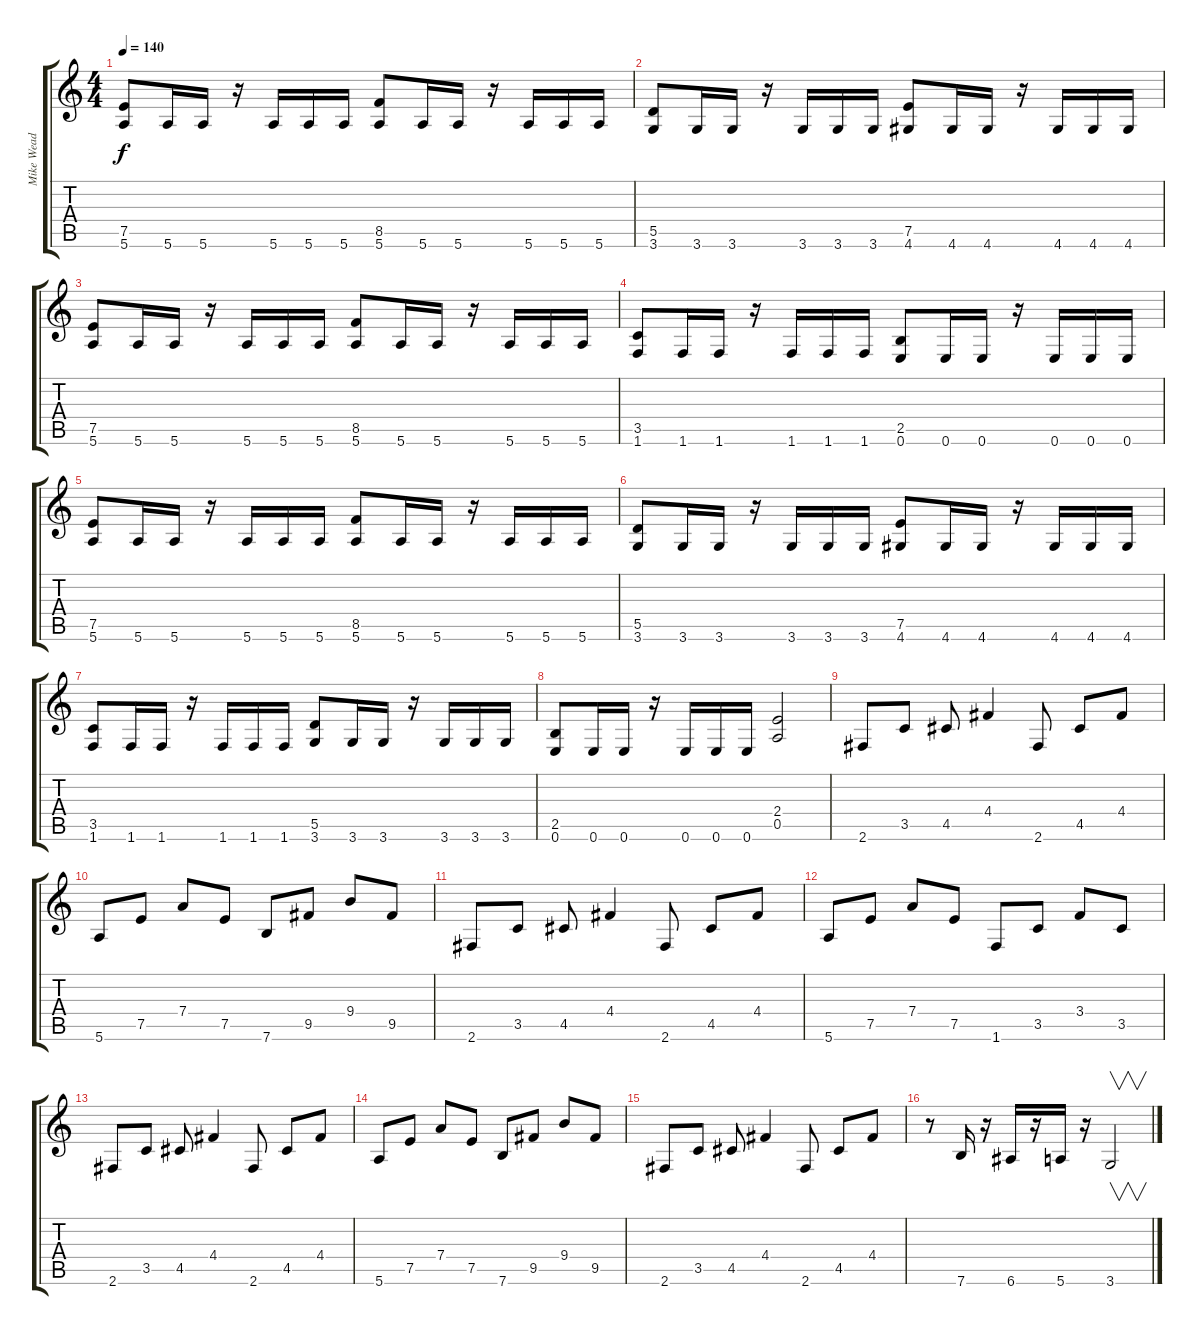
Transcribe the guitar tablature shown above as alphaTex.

\track ("Mike Wead" "Mike Wead") {instrument distortionguitar}
\staff {score tabs}
\tuning (E4 B3 G3 D3 A2 E2) {hide}
\ts (4 4)
\tempo 140
\clef g2
\ks c
(7.5 5.6).8{dy f instrument distortionguitar} 5.6.16 5.6.16 r.16 5.6.16 5.6.16 5.6.16 (8.5 5.6).8 5.6.16 5.6.16 r.16 5.6.16 5.6.16 5.6.16 |
(5.5 3.6).8 3.6.16 3.6.16 r.16 3.6.16 3.6.16 3.6.16 (7.5 4.6).8 4.6.16 4.6.16 r.16 4.6.16 4.6.16 4.6.16 |
(7.5 5.6).8 5.6.16 5.6.16 r.16 5.6.16 5.6.16 5.6.16 (8.5 5.6).8 5.6.16 5.6.16 r.16 5.6.16 5.6.16 5.6.16 |
(3.5 1.6).8 1.6.16 1.6.16 r.16 1.6.16 1.6.16 1.6.16 (2.5 0.6).8 0.6.16 0.6.16 r.16 0.6.16 0.6.16 0.6.16 |
(7.5 5.6).8 5.6.16 5.6.16 r.16 5.6.16 5.6.16 5.6.16 (8.5 5.6).8 5.6.16 5.6.16 r.16 5.6.16 5.6.16 5.6.16 |
(5.5 3.6).8 3.6.16 3.6.16 r.16 3.6.16 3.6.16 3.6.16 (7.5 4.6).8 4.6.16 4.6.16 r.16 4.6.16 4.6.16 4.6.16 |
(3.5 1.6).8 1.6.16 1.6.16 r.16 1.6.16 1.6.16 1.6.16 (5.5 3.6).8 3.6.16 3.6.16 r.16 3.6.16 3.6.16 3.6.16 |
(2.5 0.6).8 0.6.16 0.6.16 r.16 0.6.16 0.6.16 0.6.16 (2.4 0.5).2 |
2.6.8 3.5.8 4.5.8 4.4.4 2.6.8 4.5.8 4.4.8 |
5.6.8 7.5.8 7.4.8 7.5.8 7.6.8 9.5.8 9.4.8 9.5.8 |
2.6.8 3.5.8 4.5.8 4.4.4 2.6.8 4.5.8 4.4.8 |
5.6.8 7.5.8 7.4.8 7.5.8 1.6.8 3.5.8 3.4.8 3.5.8 |
2.6.8 3.5.8 4.5.8 4.4.4 2.6.8 4.5.8 4.4.8 |
5.6.8 7.5.8 7.4.8 7.5.8 7.6.8 9.5.8 9.4.8 9.5.8 |
2.6.8 3.5.8 4.5.8 4.4.4 2.6.8 4.5.8 4.4.8 |
r.8 7.6.16 r.16 6.6.16 r.16 5.6.16 r.16 3.6.2{v}
